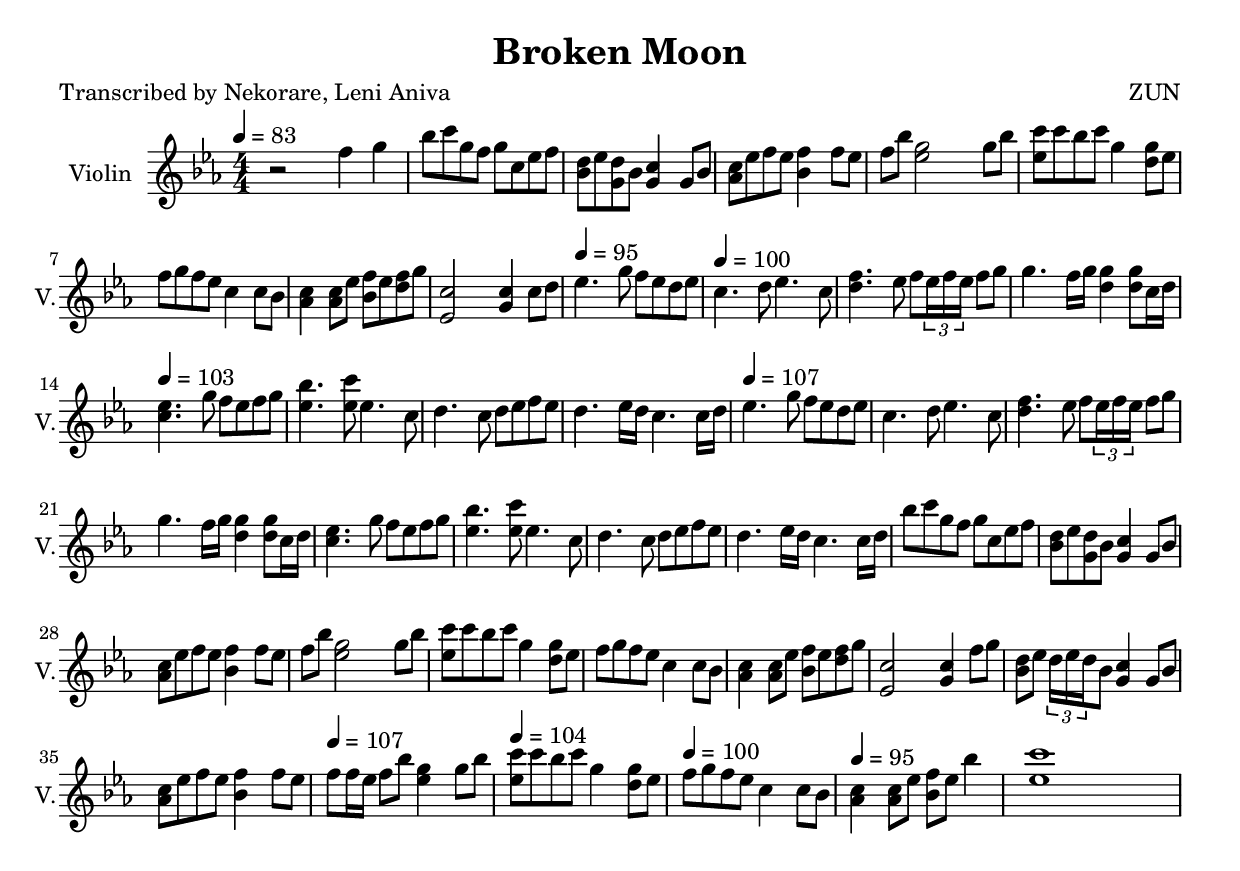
\version "2.24.0"
\language "english"
\header {
	title = "Broken Moon"
	composer = "ZUN"
	poet = "Transcribed by Nekorare, Leni Aniva"
}
violin = \new Staff \with {
	instrumentName = "Violin"
	shortInstrumentName = "V."
	midiInstrument = "violin"
}
\fixed c'' {
	\tempo 4 = 83
	\numericTimeSignature
	\time 4/4
	\override Accidental.hide-tied-accidental-after-break = ##t
	\key c \minor

	r2                   f4     g       | bf8     c' g  f  g    c   ef f  |
	<bf, d> ef <g, d> bf, <g, c>4 g,8 bf,| <af, c> ef f  ef <bf, f>4 f8 ef |
	f      bf <ef g>2           g8  bf  | <ef c'> c' bf c' g4   <d g>8 ef |
	f      g  f      ef  c4     c8  bf, | <af, c>4 <af, c>8 ef <bf, f> ef <d f> g |
	<ef, c>2             <g, c>4 c8 d   |
	\tempo 4 = 95
	                                      ef4.          g8 f    ef  d  ef |
	\tempo 4 = 100
	c4.       d8  ef4.              c8  | <d f>4. ef8 f \tuplet 3/2 {ef16 f ef} f8 g |
	g4.       f16 g <d g>4 8    c16 d   |
	\tempo 4 = 103
	                                      <c ef>4. g8 f ef f g |
	<ef bf>4. <ef c'>8         ef4. c8  | d4.           c8 d     ef f  ef |
	d4. ef16 d c4. c16 d |
	%<ef c'>8 c' bf   c'  g4 <d g>8  ef  | f       g  f  ef c4       c8 bf,|

	\tempo 4 = 107
	                     ef4. g8 f ef d ef |
	c4. d8 ef4. c8 | <d f>4. ef8 f \tuplet 3/2 {ef16 f ef} f8 g |
	g4.       f16 g <d g>4 8    c16 d   | <c ef>4. g8 f ef f g |
	<ef bf>4. <ef c'>8         ef4. c8  | d4.           c8 d     ef f  ef |
	d4.       ef16 d c4.        c16 d   |
	% identical to beginning
	                                       bf8 c' g f g c ef f |
	<bf, d> ef <g, d> bf, <g, c>4 g,8 bf,| <af, c> ef f  ef <bf, f>4 f8 ef |
	f      bf <ef g>2           g8  bf  | <ef c'> c' bf c' g4   <d g>8 ef |
	f      g  f      ef  c4     c8  bf, | <af, c>4 <af, c>8 ef <bf, f> ef <d f> g |

	<ef, c>2             <g, c>4 f8 g   | <bf, d>8 ef \tuplet 3/2 {d16 ef d} bf,8 <g, c>4 g,8 bf, |
	<af, c> ef f  ef <bf, f>4 f8 ef |
	\tempo 4 = 107
	                                  f f16 ef f8 bf <ef g>4 g8 bf |
	\tempo 4 = 104
	<ef c'> c' bf c' g4   <d g>8 ef |
	\tempo 4 = 100
	                                  f      g  f      ef  c4     c8  bf,
	\tempo 4 = 95
	<af, c>4 8 ef <bf, f> ef bf4 | <ef c'>1 |


	%ef4.     g8 f ef d ef |
	%c4.       d8   ef4.             c8  | <d f>4. ef8 f \tuplet 3/2 {ef16 f ef} f8 g |
	%g4.       f16 g <d g>4 8    c16 d   | <c ef>4. g8 f ef f g |
	%<ef bf>4. <ef c'>8         ef4. c8  | d4.           c8 d     ef f  ef |
}

\score {
	\violin
	\layout {
		\context {
			\Score
			proportionalNotationDuration = #(ly:make-moment 1/4)
			\override SpacingSpanner.uniform-stretching = ##t
			\override SpacingSpanner.strict-grace-spacing = ##t
		}
	}
}
\score {
	\unfoldRepeats {
		\violin
	}
	\midi {  }
}
